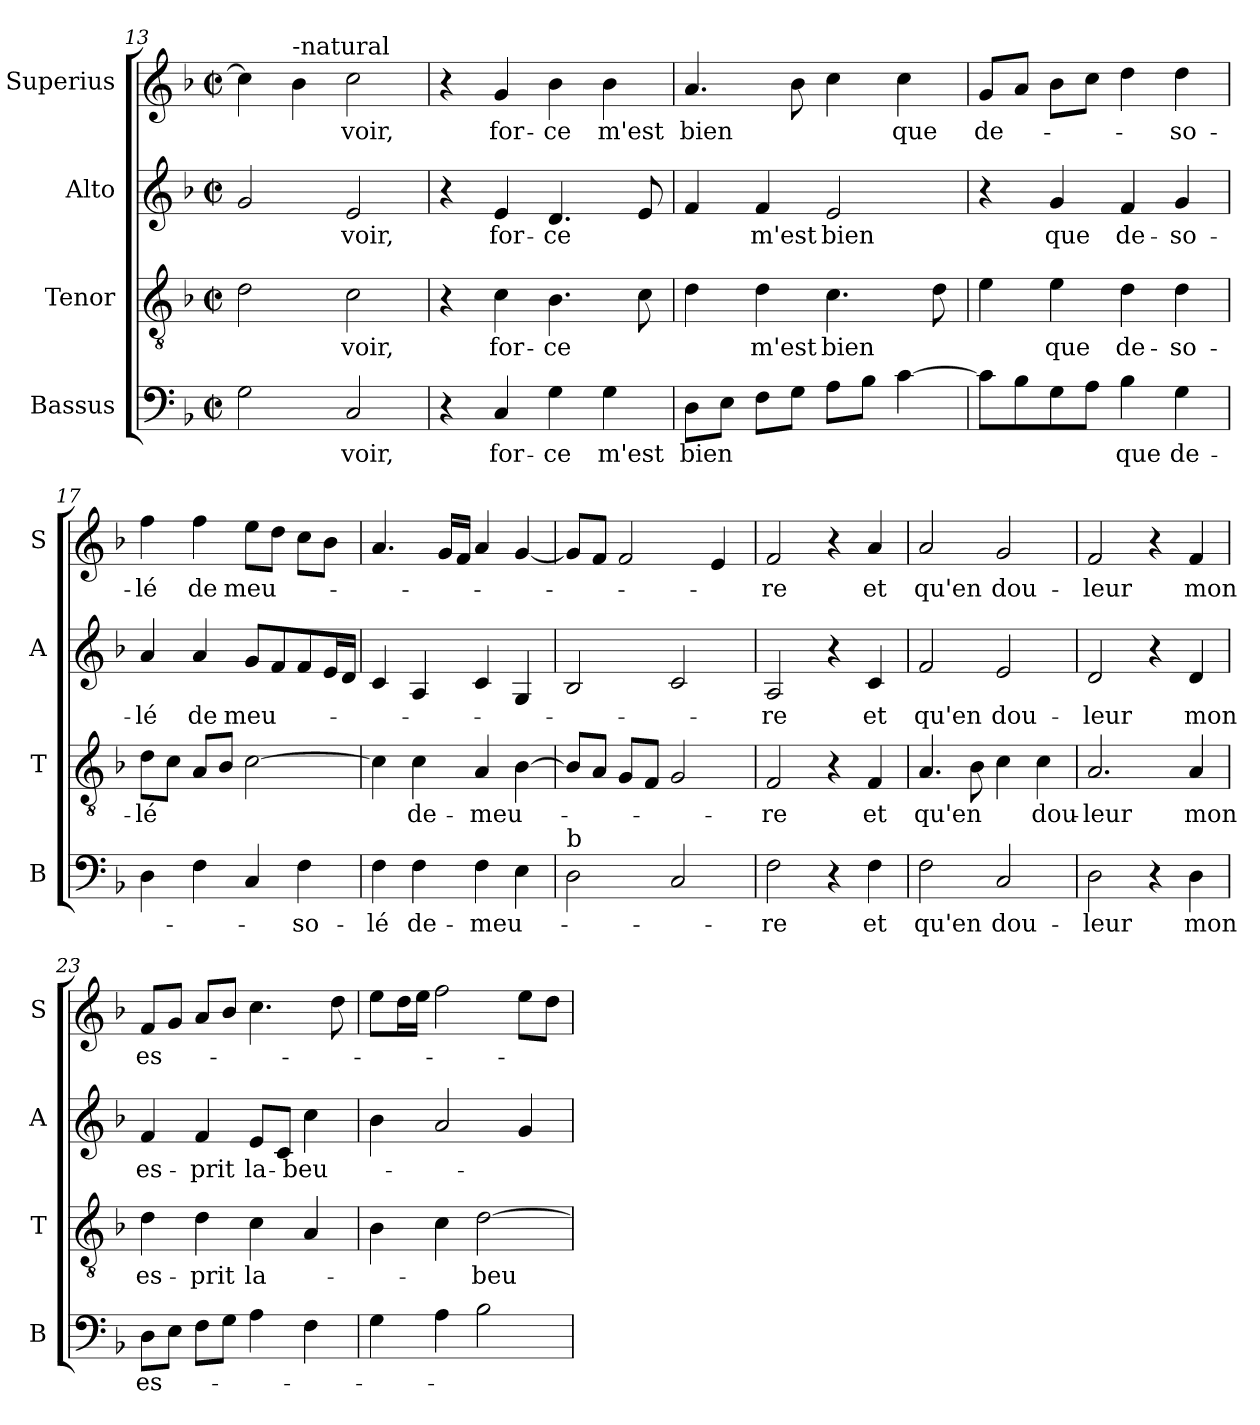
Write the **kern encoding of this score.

**kern	**text	**kern	**text	**kern	**text	**kern	**text
*part4	*part4	*part3	*part3	*part2	*part2	*part1	*part1
*staff4	*staff4	*staff3	*staff3	*staff2	*staff2	*staff1	*staff1
*I"Bassus	*	*I"Tenor	*	*I"Alto	*	*I"Superius	*
*I'B	*	*I'T	*	*I'A	*	*I'S	*
*clefF4	*	*clefGv2	*	*clefG2	*	*clefG2	*
*k[b-]	*	*k[b-]	*	*k[b-]	*	*k[b-]	*
*F:	*	*F:	*	*F:	*	*F:	*
*M2/2	*	*M2/2	*	*M2/2	*	*M2/2	*
*met(c|)	*	*met(c|)	*	*met(c|)	*	*met(c|)	*
=13	=13	=13	=13	=13	=13	=13	=13
2G\	.	2d\	.	2g/	.	4cc\]	.
!	!	!	!	!	!	!LO:TX:a:t=-natural	!
.	.	.	.	.	.	4b-\	.
2C/	-voir,	2c\	-voir,	2e/	-voir,	2cc\	-voir,
=14	=14	=14	=14	=14	=14	=14	=14
4r	.	4r	.	4r	.	4r	.
4C/	for-	4c\	for-	4e/	for-	4g/	for-
4G\	-ce	4.B-\	-ce	4.d/	-ce	4b-\	-ce
4G\	m'est	.	.	.	.	4b-\	m'est
.	.	8c\	.	8e/	.	.	.
=15	=15	=15	=15	=15	=15	=15	=15
8D\L	bien	4d\	.	4f/	.	4.a/	bien
8E\J	.	.	.	.	.	.	.
8F\L	.	4d\	m'est	4f/	m'est	.	.
8G\J	.	.	.	.	.	8b-\	.
8A\L	.	4.c\	bien	2e/	bien	4cc\	.
8B-\J	.	.	.	.	.	.	.
[4c\	.	.	.	.	.	4cc\	que
.	.	8d\	.	.	.	.	.
!!LO:PB:g=z
=16	=16	=16	=16	=16	=16	=16	=16
8c\L]	.	4e\	.	4r	.	8g/L	de-
8B-\	.	.	.	.	.	8a/J	.
8G\	.	4e\	que	4g/	que	8b-\L	.
8A\J	.	.	.	.	.	8cc\J	.
4B-\	que	4d\	de-	4f/	de-	4dd\	.
4G\	de-	4d\	-so-	4g/	-so-	4dd\	-so-
=17	=17	=17	=17	=17	=17	=17	=17
4D\	.	8d\L	-lé	4a/	-lé	4ff\	-lé
.	.	8c\J	.	.	.	.	.
4F\	.	8A/L	.	4a/	de	4ff\	de
.	.	8B-/J	.	.	.	.	.
4C/	.	[2c\	.	8g/L	meu-	8ee\L	meu-
.	.	.	.	8f/	.	8dd\J	.
4F\	-so-	.	.	8f/	.	8cc\L	.
.	.	.	.	16e/L	.	8b-\J	.
.	.	.	.	16d/JJ	.	.	.
=18	=18	=18	=18	=18	=18	=18	=18
4F\	-lé	4c\]	.	4c/	.	4.a/	.
4F\	de-	4c\	de-	4A/	.	.	.
.	.	.	.	.	.	16g/LL	.
.	.	.	.	.	.	16f/JJ	.
4F\	-meu-	4A/	-meu-	4c/	.	4a/	.
4E\	.	[4B-\	.	4G/	.	[4g/	.
=19	=19	=19	=19	=19	=19	=19	=19
!LO:TX:a:t=b	!	!	!	!	!	!	!
2D\	.	8B-/L]	.	2B-/	.	8g/L]	.
.	.	8A/J	.	.	.	8f/J	.
.	.	8G/L	.	.	.	2f/	.
.	.	8F/J	.	.	.	.	.
2C/	.	2G/	.	2c/	.	.	.
.	.	.	.	.	.	4e/	.
=20	=20	=20	=20	=20	=20	=20	=20
2F\	-re	2F/	-re	2A/	-re	2f/	-re
4r	.	4r	.	4r	.	4r	.
4F\	et	4F/	et	4c/	et	4a/	et
!!LO:LB:g=z
=21	=21	=21	=21	=21	=21	=21	=21
2F\	qu'en	4.A/	qu'en	2f/	qu'en	2a/	qu'en
.	.	8B-\	.	.	.	.	.
2C/	dou-	4c\	.	2e/	dou-	2g/	dou-
.	.	4c\	dou-	.	.	.	.
=22	=22	=22	=22	=22	=22	=22	=22
2D\	-leur	2.A/	-leur	2d/	-leur	2f/	-leur
4r	.	.	.	4r	.	4r	.
4D\	mon	4A/	mon	4d/	mon	4f/	mon
=23	=23	=23	=23	=23	=23	=23	=23
8D\L	es-	4d\	es-	4f/	es-	8f/L	es-
8E\J	.	.	.	.	.	8g/J	.
8F\L	.	4d\	-prit	4f/	-prit	8a/L	.
8G\J	.	.	.	.	.	8b-/J	.
4A\	.	4c\	la-	8e/L	la-	4.cc\	.
.	.	.	.	8c/J	.	.	.
4F\	.	4A/	.	4cc\	-beu-	.	.
.	.	.	.	.	.	8dd\	.
=24	=24	=24	=24	=24	=24	=24	=24
4G\	.	4B-\	.	4b-\	.	8ee\L	.
.	.	.	.	.	.	16dd\L	.
.	.	.	.	.	.	16ee\JJ	.
4A\	.	4c\	.	2a/	.	2ff\	.
2B-\	.	[2d\	-beu-	.	.	.	.
.	.	.	.	4g/	.	8ee\L	.
.	.	.	.	.	.	8dd\J	.
=	=	=	=	=	=	=	=
*-	*-	*-	*-	*-	*-	*-	*-
